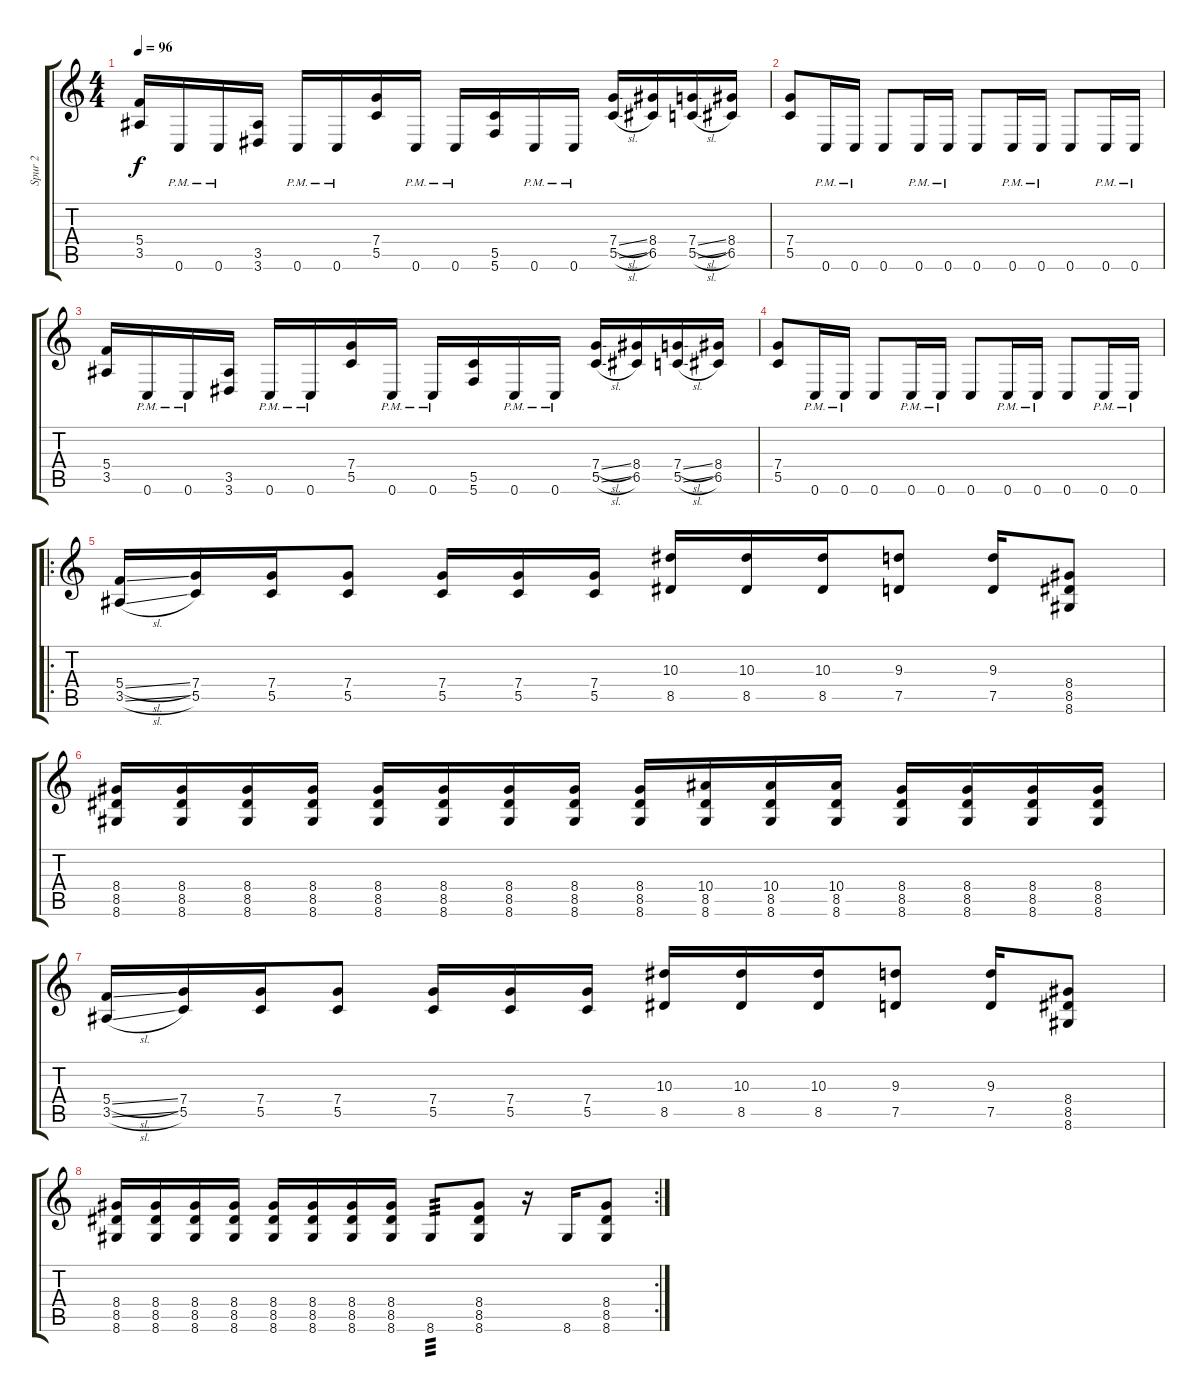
\track ("Spur 2" "Spur 2") {instrument distortionguitar}
\staff {score tabs}
\tuning (D4 A3 F3 C3 G2 C2) {hide}
\ts (4 4)
\tempo 96
\clef g2
\ks c
(5.4 3.5).16{dy f} 0.6{pm}.16 0.6{pm}.16 (3.5 3.6).16 0.6{pm}.16 0.6{pm}.16 (7.4 5.5).16 0.6{pm}.16 0.6{pm}.16 (5.5 5.6).16 0.6{pm}.16 0.6{pm}.16 (7.4{sl} 5.5{sl}).16 (8.4 6.5).16 (7.4{sl} 5.5{sl}).16 (8.4 6.5).16 |
(7.4 5.5).8 0.6{pm}.16 0.6{pm}.16 0.6.8 0.6{pm}.16 0.6{pm}.16 0.6.8 0.6{pm}.16 0.6{pm}.16 0.6.8 0.6{pm}.16 0.6{pm}.16 |
(5.4 3.5).16 0.6{pm}.16 0.6{pm}.16 (3.5 3.6).16 0.6{pm}.16 0.6{pm}.16 (7.4 5.5).16 0.6{pm}.16 0.6{pm}.16 (5.5 5.6).16 0.6{pm}.16 0.6{pm}.16 (7.4{sl} 5.5{sl}).16 (8.4 6.5).16 (7.4{sl} 5.5{sl}).16 (8.4 6.5).16 |
(7.4 5.5).8 0.6{pm}.16 0.6{pm}.16 0.6.8 0.6{pm}.16 0.6{pm}.16 0.6.8 0.6{pm}.16 0.6{pm}.16 0.6.8 0.6{pm}.16 0.6{pm}.16 |
\ro
(5.4{sl} 3.5{sl}).16 (7.4 5.5).16 (7.4 5.5).16 (7.4 5.5).8 (7.4 5.5).16 (7.4 5.5).16 (7.4 5.5).16 (10.3 8.5).16 (10.3 8.5).16 (10.3 8.5).16 (9.3 7.5).8 (9.3 7.5).16 (8.4 8.5 8.6).8 |
(8.4 8.5 8.6).16 (8.4 8.5 8.6).16 (8.4 8.5 8.6).16 (8.4 8.5 8.6).16 (8.4 8.5 8.6).16 (8.4 8.5 8.6).16 (8.4 8.5 8.6).16 (8.4 8.5 8.6).16 (8.4 8.5 8.6).16 (10.4 8.5 8.6).16 (10.4 8.5 8.6).16 (10.4 8.5 8.6).16 (8.4 8.5 8.6).16 (8.4 8.5 8.6).16 (8.4 8.5 8.6).16 (8.4 8.5 8.6).16 |
(5.4{sl} 3.5{sl}).16 (7.4 5.5).16 (7.4 5.5).16 (7.4 5.5).8 (7.4 5.5).16 (7.4 5.5).16 (7.4 5.5).16 (10.3 8.5).16 (10.3 8.5).16 (10.3 8.5).16 (9.3 7.5).8 (9.3 7.5).16 (8.4 8.5 8.6).8 |
\rc 2
(8.4 8.5 8.6).16 (8.4 8.5 8.6).16 (8.4 8.5 8.6).16 (8.4 8.5 8.6).16 (8.4 8.5 8.6).16 (8.4 8.5 8.6).16 (8.4 8.5 8.6).16 (8.4 8.5 8.6).16 8.6.8{tp 3} (8.4 8.5 8.6).8 r.16 8.6.16 (8.4 8.5 8.6).8
